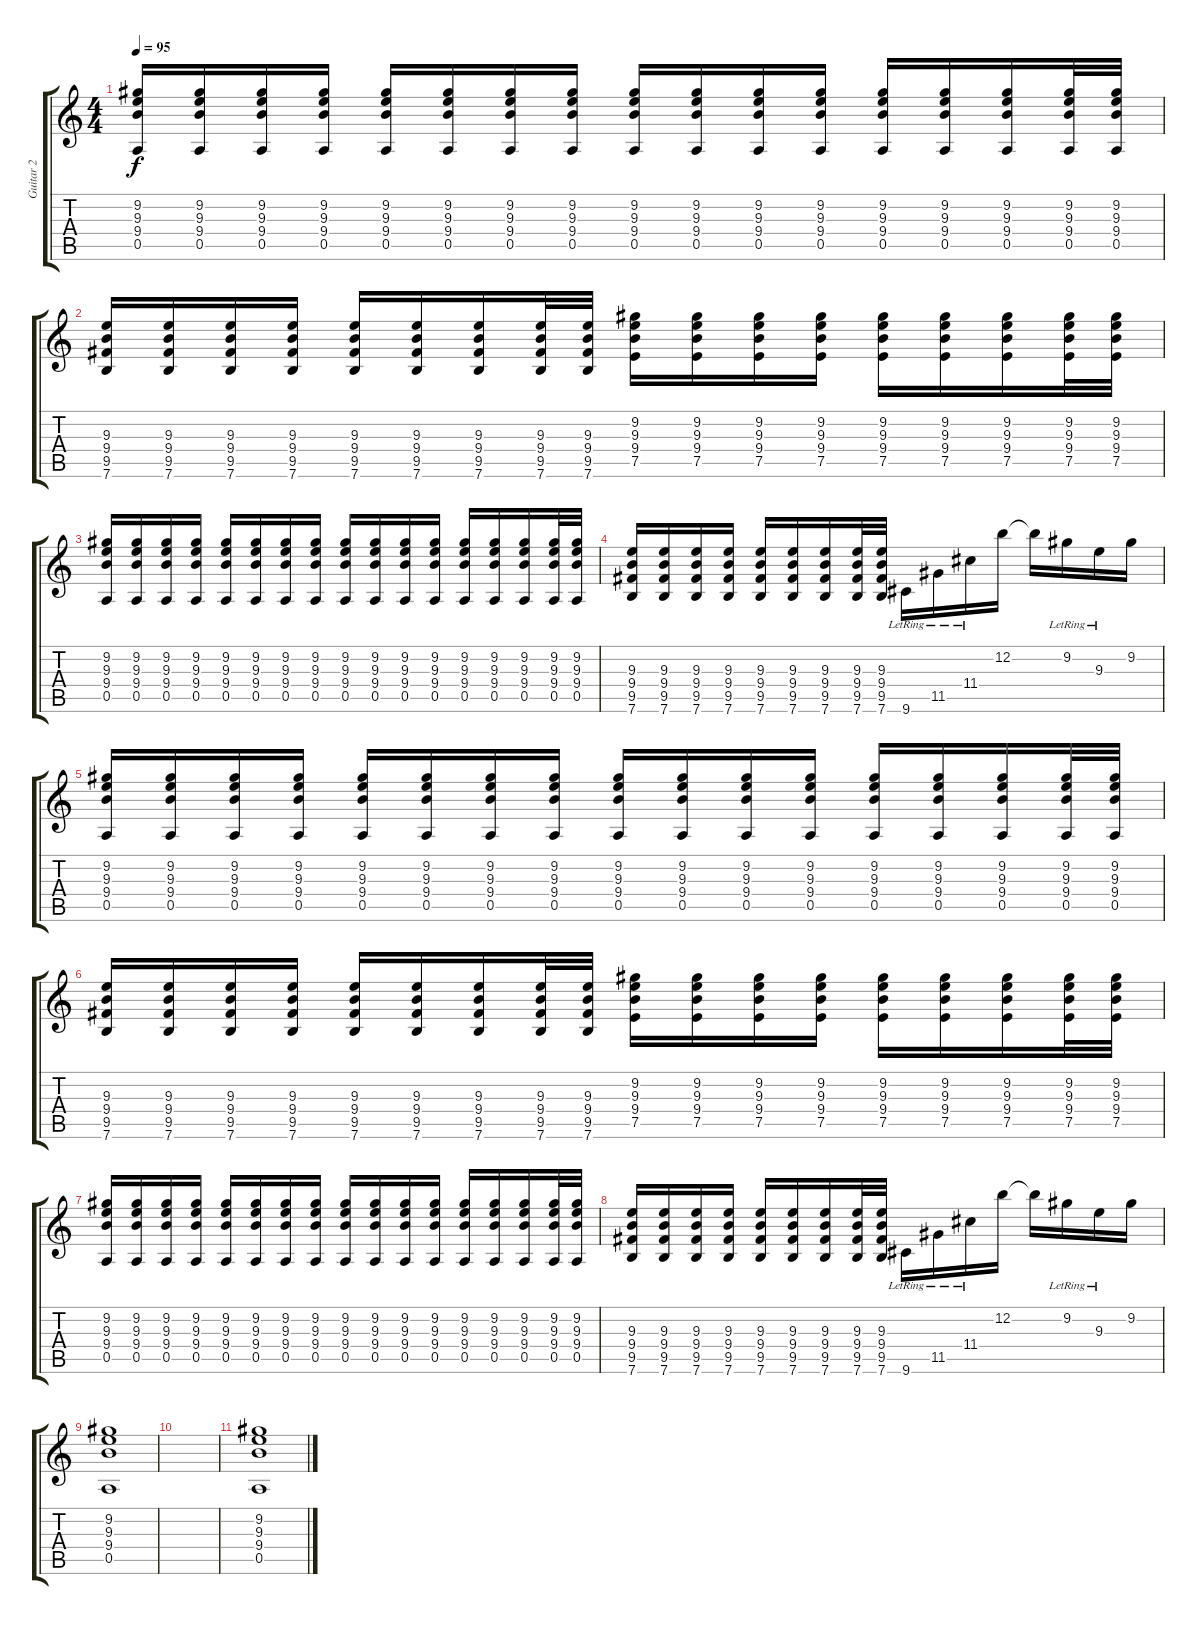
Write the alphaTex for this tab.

\track ("Guitar 2" "Guitar 2") {instrument electricguitarjazz}
\staff {score tabs}
\tuning (E4 B3 G3 D3 A2 E2) {hide}
\ts (4 4)
\tempo 95
\clef g2
\ks c
(9.2 9.3 9.4 0.5).16{dy f} (9.2 9.3 9.4 0.5).16 (9.2 9.3 9.4 0.5).16 (9.2 9.3 9.4 0.5).16 (9.2 9.3 9.4 0.5).16 (9.2 9.3 9.4 0.5).16 (9.2 9.3 9.4 0.5).16 (9.2 9.3 9.4 0.5).16 (9.2 9.3 9.4 0.5).16 (9.2 9.3 9.4 0.5).16 (9.2 9.3 9.4 0.5).16 (9.2 9.3 9.4 0.5).16 (9.2 9.3 9.4 0.5).16 (9.2 9.3 9.4 0.5).16 (9.2 9.3 9.4 0.5).16 (9.2 9.3 9.4 0.5).32 (9.2 9.3 9.4 0.5).32 |
(9.3 9.4 9.5 7.6).16 (9.3 9.4 9.5 7.6).16 (9.3 9.4 9.5 7.6).16 (9.3 9.4 9.5 7.6).16 (9.3 9.4 9.5 7.6).16 (9.3 9.4 9.5 7.6).16 (9.3 9.4 9.5 7.6).16 (9.3 9.4 9.5 7.6).32 (9.3 9.4 9.5 7.6).32 (9.2 9.3 9.4 7.5).16 (9.2 9.3 9.4 7.5).16 (9.2 9.3 9.4 7.5).16 (9.2 9.3 9.4 7.5).16 (9.2 9.3 9.4 7.5).16 (9.2 9.3 9.4 7.5).16 (9.2 9.3 9.4 7.5).16 (9.2 9.3 9.4 7.5).32 (9.2 9.3 9.4 7.5).32 |
(9.2 9.3 9.4 0.5).16 (9.2 9.3 9.4 0.5).16 (9.2 9.3 9.4 0.5).16 (9.2 9.3 9.4 0.5).16 (9.2 9.3 9.4 0.5).16 (9.2 9.3 9.4 0.5).16 (9.2 9.3 9.4 0.5).16 (9.2 9.3 9.4 0.5).16 (9.2 9.3 9.4 0.5).16 (9.2 9.3 9.4 0.5).16 (9.2 9.3 9.4 0.5).16 (9.2 9.3 9.4 0.5).16 (9.2 9.3 9.4 0.5).16 (9.2 9.3 9.4 0.5).16 (9.2 9.3 9.4 0.5).16 (9.2 9.3 9.4 0.5).32 (9.2 9.3 9.4 0.5).32 |
(9.3 9.4 9.5 7.6).16 (9.3 9.4 9.5 7.6).16 (9.3 9.4 9.5 7.6).16 (9.3 9.4 9.5 7.6).16 (9.3 9.4 9.5 7.6).16 (9.3 9.4 9.5 7.6).16 (9.3 9.4 9.5 7.6).16 (9.3 9.4 9.5 7.6).32 (9.3 9.4 9.5 7.6).32 9.6{lr}.16 11.5{lr}.16 11.4{lr}.16 12.2.16 12.2{t}.16 9.2{lr}.16 9.3{lr}.16 9.2.16 |
(9.2 9.3 9.4 0.5).16 (9.2 9.3 9.4 0.5).16 (9.2 9.3 9.4 0.5).16 (9.2 9.3 9.4 0.5).16 (9.2 9.3 9.4 0.5).16 (9.2 9.3 9.4 0.5).16 (9.2 9.3 9.4 0.5).16 (9.2 9.3 9.4 0.5).16 (9.2 9.3 9.4 0.5).16 (9.2 9.3 9.4 0.5).16 (9.2 9.3 9.4 0.5).16 (9.2 9.3 9.4 0.5).16 (9.2 9.3 9.4 0.5).16 (9.2 9.3 9.4 0.5).16 (9.2 9.3 9.4 0.5).16 (9.2 9.3 9.4 0.5).32 (9.2 9.3 9.4 0.5).32 |
(9.3 9.4 9.5 7.6).16 (9.3 9.4 9.5 7.6).16 (9.3 9.4 9.5 7.6).16 (9.3 9.4 9.5 7.6).16 (9.3 9.4 9.5 7.6).16 (9.3 9.4 9.5 7.6).16 (9.3 9.4 9.5 7.6).16 (9.3 9.4 9.5 7.6).32 (9.3 9.4 9.5 7.6).32 (9.2 9.3 9.4 7.5).16 (9.2 9.3 9.4 7.5).16 (9.2 9.3 9.4 7.5).16 (9.2 9.3 9.4 7.5).16 (9.2 9.3 9.4 7.5).16 (9.2 9.3 9.4 7.5).16 (9.2 9.3 9.4 7.5).16 (9.2 9.3 9.4 7.5).32 (9.2 9.3 9.4 7.5).32 |
(9.2 9.3 9.4 0.5).16 (9.2 9.3 9.4 0.5).16 (9.2 9.3 9.4 0.5).16 (9.2 9.3 9.4 0.5).16 (9.2 9.3 9.4 0.5).16 (9.2 9.3 9.4 0.5).16 (9.2 9.3 9.4 0.5).16 (9.2 9.3 9.4 0.5).16 (9.2 9.3 9.4 0.5).16 (9.2 9.3 9.4 0.5).16 (9.2 9.3 9.4 0.5).16 (9.2 9.3 9.4 0.5).16 (9.2 9.3 9.4 0.5).16 (9.2 9.3 9.4 0.5).16 (9.2 9.3 9.4 0.5).16 (9.2 9.3 9.4 0.5).32 (9.2 9.3 9.4 0.5).32 |
(9.3 9.4 9.5 7.6).16 (9.3 9.4 9.5 7.6).16 (9.3 9.4 9.5 7.6).16 (9.3 9.4 9.5 7.6).16 (9.3 9.4 9.5 7.6).16 (9.3 9.4 9.5 7.6).16 (9.3 9.4 9.5 7.6).16 (9.3 9.4 9.5 7.6).32 (9.3 9.4 9.5 7.6).32 9.6{lr}.16 11.5{lr}.16 11.4{lr}.16 12.2.16 12.2{t}.16 9.2{lr}.16 9.3{lr}.16 9.2.16 |
(9.2 9.3 9.4 0.5).1 |
|
(9.2 9.3 9.4 0.5).1
